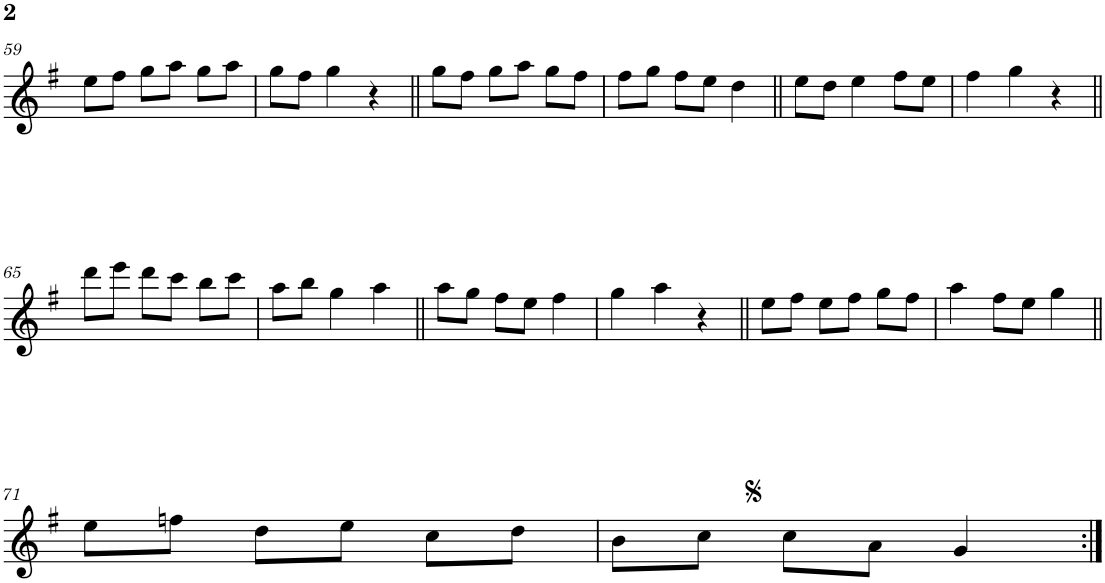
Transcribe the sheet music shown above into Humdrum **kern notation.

**kern
*part1
*staff1
*I"Voice
*I'Vo.
!!LO:PB:g=z
*clefG2
*k[f#]
*M3/4
=59
8ee\L
8ff#\J
8gg\L
8aa\J
8gg\L
8aa\J
=60
8gg\L
8ff#\J
4gg\
4r
=61||
8gg\L
8ff#\J
8gg\L
8aa\J
8gg\L
8ff#\J
=62
8ff#\L
8gg\J
8ff#\L
8ee\J
4dd\
=63||
8ee\L
8dd\J
4ee\
8ff#\L
8ee\J
=64
4ff#\
4gg\
4r
!!LO:LB:g=z
=65||
8ddd\L
8eee\J
8ddd\L
8ccc\J
8bb\L
8ccc\J
=66
8aa\L
8bb\J
4gg\
4aa\
=67||
8aa\L
8gg\J
8ff#\L
8ee\J
4ff#\
=68
4gg\
4aa\
4r
=69||
8ee\L
8ff#\J
8ee\L
8ff#\J
8gg\L
8ff#\J
=70
4aa\
8ff#\L
8ee\J
4gg\
!!LO:LB:g=z
=71||
8ee\L
8ffn\J
8dd\L
8ee\J
8cc\L
8dd\J
=72
8b\L
8cc\J
8cc\L
8a\J
4g/
=:|!
*-
